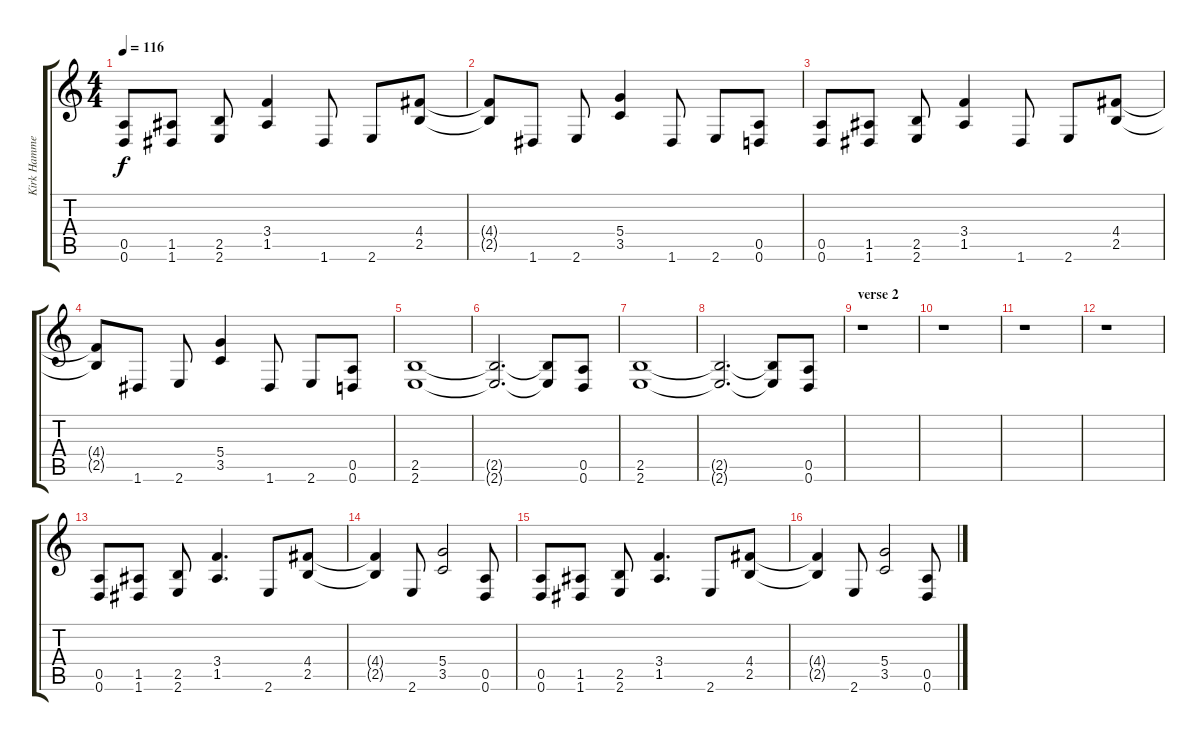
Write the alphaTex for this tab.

\track ("Kirk Hammet (Lead)" "Kirk Hamme") {instrument distortionguitar}
\staff {score tabs}
\tuning (E4 B3 G3 D3 A2 D2) {hide}
\ts (4 4)
\tempo 116
\clef g2
\ks c
(0.5 0.6).8{dy f} (1.5 1.6).8 (2.5 2.6).8 (3.4 1.5).4 1.6.8 2.6.8 (4.4 2.5).8 |
(4.4{t} 2.5{t}).8 1.6.8 2.6.8 (5.4 3.5).4 1.6.8 2.6.8 (0.5 0.6).8 |
(0.5 0.6).8 (1.5 1.6).8 (2.5 2.6).8 (3.4 1.5).4 1.6.8 2.6.8 (4.4 2.5).8 |
(4.4{t} 2.5{t}).8 1.6.8 2.6.8 (5.4 3.5).4 1.6.8 2.6.8 (0.5 0.6).8 |
(2.5 2.6).1 |
(2.5{t} 2.6{t}).2{d} (2.5{t} 2.6{t}).8 (0.5 0.6).8 |
(2.5 2.6).1 |
(2.5{t} 2.6{t}).2{d} (2.5{t} 2.6{t}).8 (0.5 0.6).8 |
\section ("" "verse 2")
r.1 |
r.1 |
r.1 |
r.1 |
(0.5 0.6).8 (1.5 1.6).8 (2.5 2.6).8 (3.4 1.5).4{d} 2.6.8 (4.4 2.5).8 |
(4.4{t} 2.5{t}).4 2.6.8 (5.4 3.5).2 (0.5 0.6).8 |
(0.5 0.6).8 (1.5 1.6).8 (2.5 2.6).8 (3.4 1.5).4{d} 2.6.8 (4.4 2.5).8 |
(4.4{t} 2.5{t}).4 2.6.8 (5.4 3.5).2 (0.5 0.6).8
